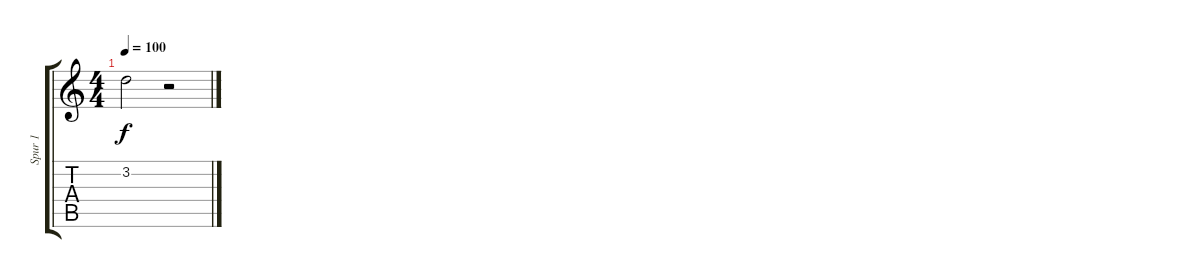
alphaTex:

\track ("Spur 1" "Spur 1") {instrument distortionguitar}
\staff {score tabs}
\tuning (E4 B3 G3 D3 A2 E2) {hide}
\ts (4 4)
\tempo 100
\clef g2
\ks c
3.2.2{dy f} r.2
